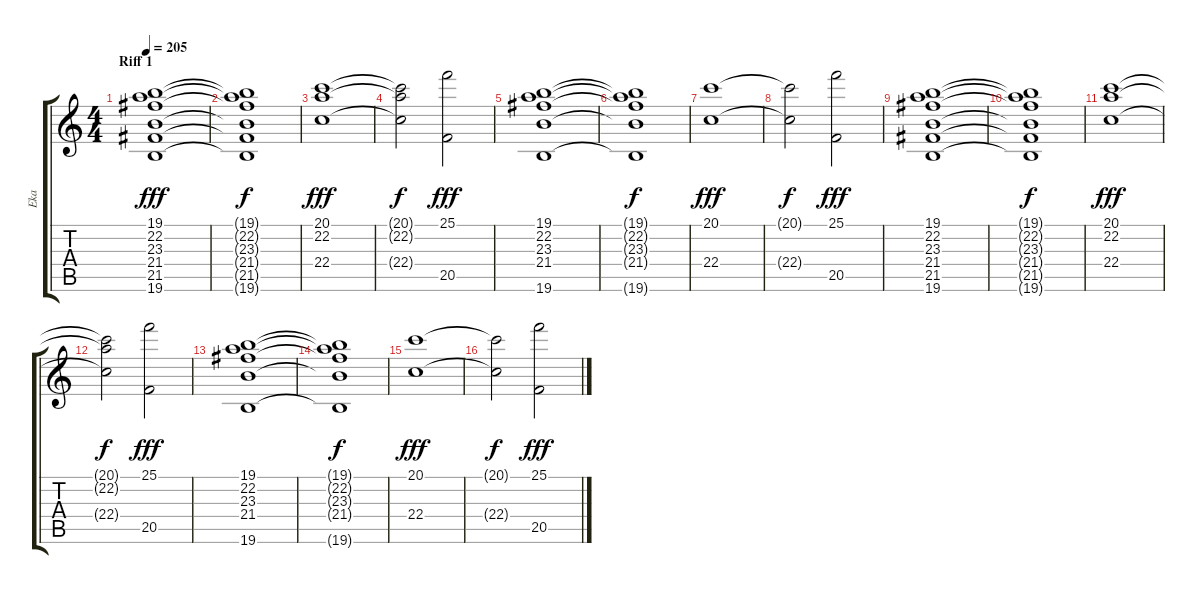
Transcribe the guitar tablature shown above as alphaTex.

\track ("Eka" "Eka") {instrument stringensemble2}
\staff {score tabs}
\tuning (E4 B3 G3 D3 A2 E2) {hide}
\ts (4 4)
\section ("" "Riff 1")
\tempo 205
\clef g2
\ks c
(19.1 22.2 23.3 21.4 21.5 19.6).1{dy fff} |
(19.1{t} 22.2{t} 23.3{t} 21.4{t} 21.5{t} 19.6{t}).1{dy f} |
(20.1 22.2 22.4).1{dy fff} |
(20.1{t} 22.2{t} 22.4{t}).2{dy f} (25.1 20.5).2{dy fff} |
(19.1 22.2 23.3 21.4 19.6).1 |
(19.1{t} 22.2{t} 23.3{t} 21.4{t} 19.6{t}).1{dy f} |
(20.1 22.4).1{dy fff} |
(20.1{t} 22.4{t}).2{dy f} (25.1 20.5).2{dy fff} |
(19.1 22.2 23.3 21.4 21.5 19.6).1 |
(19.1{t} 22.2{t} 23.3{t} 21.4{t} 21.5{t} 19.6{t}).1{dy f} |
(20.1 22.2 22.4).1{dy fff} |
(20.1{t} 22.2{t} 22.4{t}).2{dy f} (25.1 20.5).2{dy fff} |
(19.1 22.2 23.3 21.4 19.6).1 |
(19.1{t} 22.2{t} 23.3{t} 21.4{t} 19.6{t}).1{dy f} |
(20.1 22.4).1{dy fff} |
(20.1{t} 22.4{t}).2{dy f} (25.1 20.5).2{dy fff}
